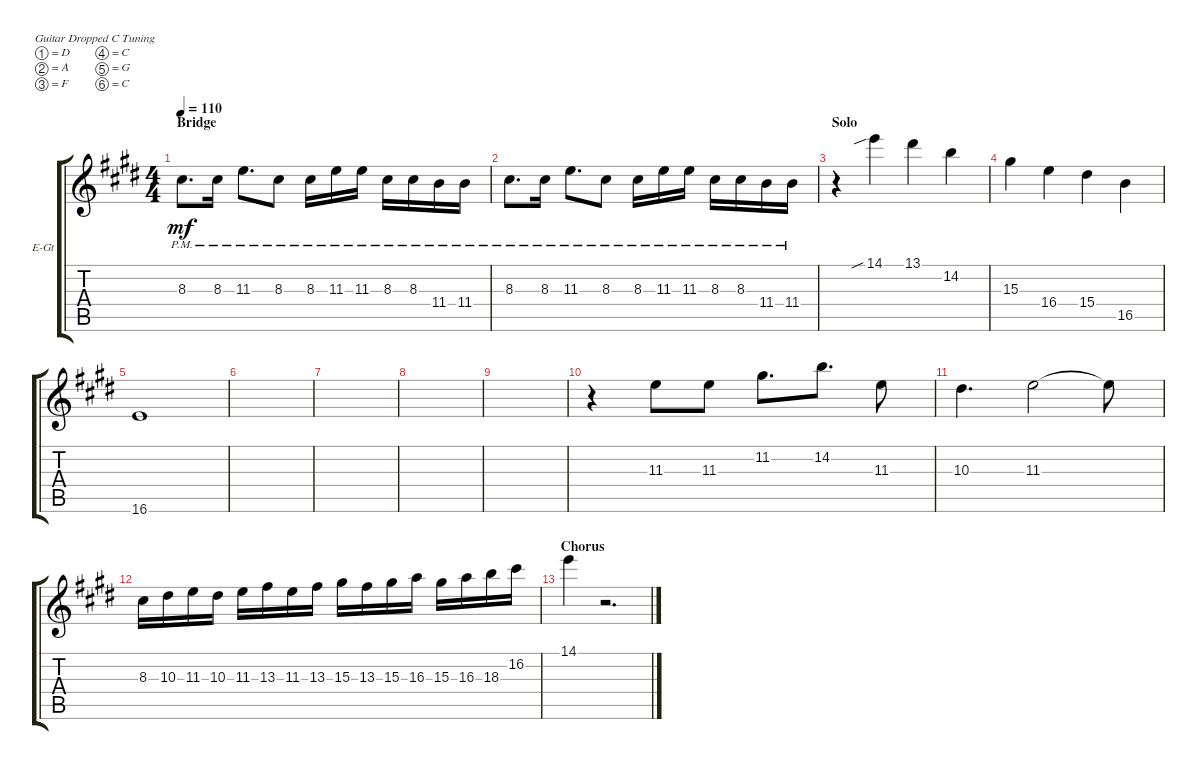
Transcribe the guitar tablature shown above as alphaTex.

\bracketExtendMode groupsimilarinstruments
\firstSystemTrackNameOrientation horizontal
\otherSystemsTrackNameOrientation horizontal
\track ("Lead Guitar 1" "E-Gt") {instrument overdrivenguitar}
\staff {score tabs}
\tuning (D4 A3 F3 C3 G2 C2)
\ts (4 4)
\section ("" "Bridge")
\tempo 110
\clef g2
\scale
0.333333
\ks c#minor
8.3{pm}.8{d dy mf} 8.3{pm}.16 11.3{pm}.8{d} 8.3{pm}.8 8.3{pm}.16 11.3{pm}.16 11.3{pm}.16 8.3{pm}.16 8.3{pm}.16 11.4{pm}.16 11.4{pm}.16 |
\scale
0.333333 8.3{pm}.8{d} 8.3{pm}.16 11.3{pm}.8{d} 8.3{pm}.8 8.3{pm}.16 11.3{pm}.16 11.3{pm}.16 8.3{pm}.16 8.3{pm}.16 11.4{pm}.16 11.4{pm}.16 |
\section ("" "Solo")
\scale
0.333333 r.4 14.1{sib}.4 13.1.4 14.2.4 |
\scale
0.333333 15.3.4 16.4.4 15.4.4 16.5.4 |
\scale
0.333333 16.6.1 |
\scale
0.333333 |
\scale
0.333333 |
\scale
0.333333 |
\scale
0.333333 |
\scale
0.333333 r.4 11.3.8 11.3.8 11.2.8{d} 14.2.8{d} 11.3.8 |
\scale
0.333333 10.3.4{d} 11.3.2 11.3{t}.8 |
\scale
0.333333 8.3.16 10.3.16 11.3.16 10.3.16 11.3.16 13.3.16 11.3.16 13.3.16 15.3.16 13.3.16 15.3.16 16.3.16 15.3.16 16.3.16 18.3.16 16.2.16 |
\section ("" "Chorus")
\scale
0.333333 14.1.4 r.2{d} |
\scale
0.333333 |
\scale
0.333333 |
\scale
0.333333
